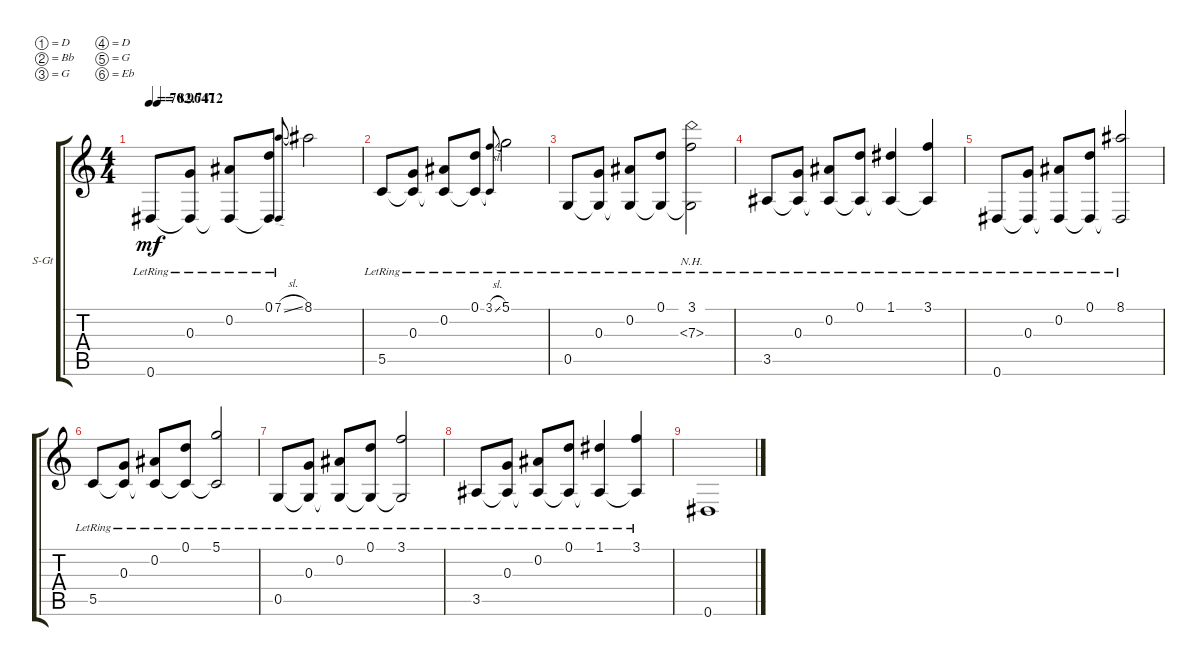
\defaultSystemsLayout 4
\bracketExtendMode groupsimilarinstruments
\firstSystemTrackNameOrientation horizontal
\otherSystemsTrackNameOrientation horizontal
\track ("Steel Guitar" "S-Gt") {instrument acousticguitarsteel}
\staff {score tabs}
\tuning (D4 Bb3 G3 D3 G2 Eb2)
\ts (4 4)
\tempo
70.9647
\tempo (82.7412 0.0375)
\accidentals auto
\clef g2
\ottava regular
\simile none
\ks c
0.6{lr}.8{dy mf} (0.3{lr} 0.6{lr t}).8 (0.2{lr} 0.6{lr t}).8 (0.1{lr} 0.6{lr t}).8 (7.1{sl lr} 0.6{lr t}).8{gr onbeat} 8.1.2 |
5.5{lr}.8 (0.3{lr} 5.5{lr t}).8 (0.2{lr} 5.5{lr t}).8 (0.1{lr} 5.5{lr t}).8 (3.1{sl lr} 5.5{lr t}).8{gr onbeat} 5.1{lr}.2 |
0.5{lr}.8 (0.3{lr} 0.5{lr t}).8 (0.2{lr} 0.5{lr t}).8 (0.1{lr} 0.5{lr t}).8 (3.1{lr} 0.5{lr t} 7.3{nh}).2 |
3.5{lr}.8 (0.3{lr} 3.5{lr t}).8 (0.2{lr} 3.5{lr t}).8 (0.1{lr} 3.5{lr t}).8 (1.1{lr} 3.5{lr t}).4 (3.1{lr} 3.5{lr t}).4 |
0.6{lr}.8 (0.3{lr} 0.6{lr t}).8 (0.2{lr} 0.6{lr t}).8 (0.1{lr} 0.6{lr t}).8 (8.1{lr} 0.6{lr t}).2 |
5.5{lr}.8 (0.3{lr} 5.5{lr t}).8 (0.2{lr} 5.5{lr t}).8 (0.1{lr} 5.5{lr t}).8 (5.1{lr} 5.5{lr t}).2 |
0.5{lr}.8 (0.3{lr} 0.5{lr t}).8 (0.2{lr} 0.5{lr t}).8 (0.1{lr} 0.5{lr t}).8 (3.1{lr} 0.5{lr t}).2 |
3.5{lr}.8 (0.3{lr} 3.5{lr t}).8 (0.2{lr} 3.5{lr t}).8 (0.1{lr} 3.5{lr t}).8 (1.1{lr} 3.5{lr t}).4 (3.1{lr} 3.5{lr t}).4 |
0.6.1
